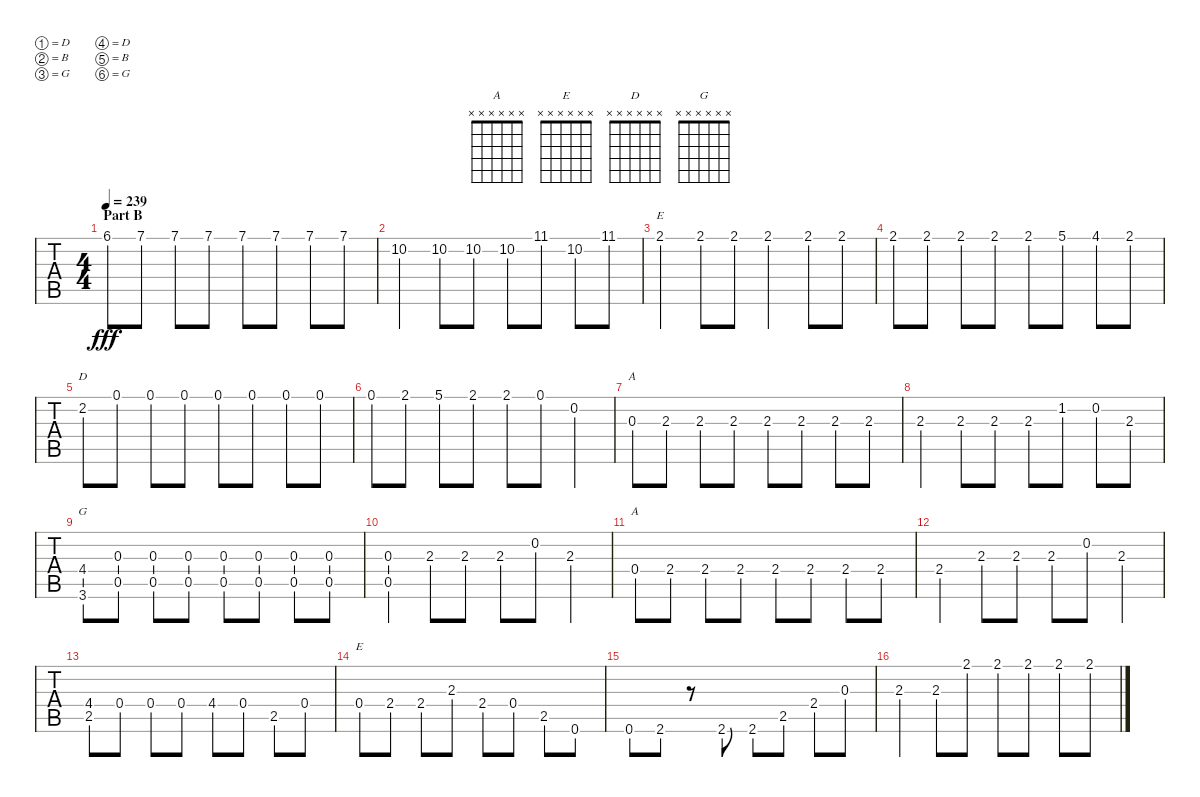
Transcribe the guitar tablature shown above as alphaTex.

\bracketExtendMode groupsimilarinstruments
\singleTrackTrackNamePolicy hidden
\multiTrackTrackNamePolicy hidden
\firstSystemTrackNameOrientation horizontal
\otherSystemsTrackNameOrientation horizontal
\track ("Dobro" "Dobro") {instrument acousticguitarsteel}
\staff {tabs}
\tuning (D4 B3 G3 D3 B2 G2)
\chord ("A" x x x x x x)
\chord ("E" x x x x x x)
\chord ("D" x x x x x x)
\chord ("G" x x x x x x)
\ts (4 4)
\section ("" "Part B")
\tempo 239
\clef g2
\ks a
6.1.8{dy fff} 7.1.8 7.1.8 7.1.8 7.1.8 7.1.8 7.1.8 7.1.8 |
10.2.4 10.2.8 10.2.8 10.2.8 11.1.8 10.2.8 11.1.8 |
2.1.4{ch "E"} 2.1.8 2.1.8 2.1.4 2.1.8 2.1.8 |
2.1.8 2.1.8 2.1.8 2.1.8 2.1.8 5.1.8 4.1.8 2.1.8 |
2.2.8{ch "D"} 0.1.8 0.1.8 0.1.8 0.1.8 0.1.8 0.1.8 0.1.8 |
0.1.8 2.1.8 5.1.8 2.1.8 2.1.8 0.1.8 0.2.4 |
0.3.8{ch "A"} 2.3.8 2.3.8 2.3.8 2.3.8 2.3.8 2.3.8 2.3.8 |
2.3.4 2.3.8 2.3.8 2.3.8 1.2.8 0.2.8 2.3.8 |
(3.6 4.4).8{ch "G"} (0.5 0.3).8 (0.5 0.3).8 (0.5 0.3).8 (0.5 0.3).8 (0.5 0.3).8 (0.5 0.3).8 (0.5 0.3).8 |
(0.5 0.3).4 2.3.8 2.3.8 2.3.8 0.2.8 2.3.4 |
0.4.8{ch "A"} 2.4.8 2.4.8 2.4.8 2.4.8 2.4.8 2.4.8 2.4.8 |
2.4.4 2.3.8 2.3.8 2.3.8 0.2.8 2.3.4 |
(2.5 4.4).8 0.4.8 0.4.8 0.4.8 4.4.8 0.4.8 2.5.8 0.4.8 |
0.4.8{ch "E"} 2.4.8 2.4.8 2.3.8 2.4.8 0.4.8 2.5.8 0.6.8 |
0.6.8 2.6.8 r.8 2.6.8 2.6.8 2.5.8 2.4.8 0.3.8 |
2.3.4 2.3.8 2.1.8 2.1.8 2.1.8 2.1.8 2.1.8
